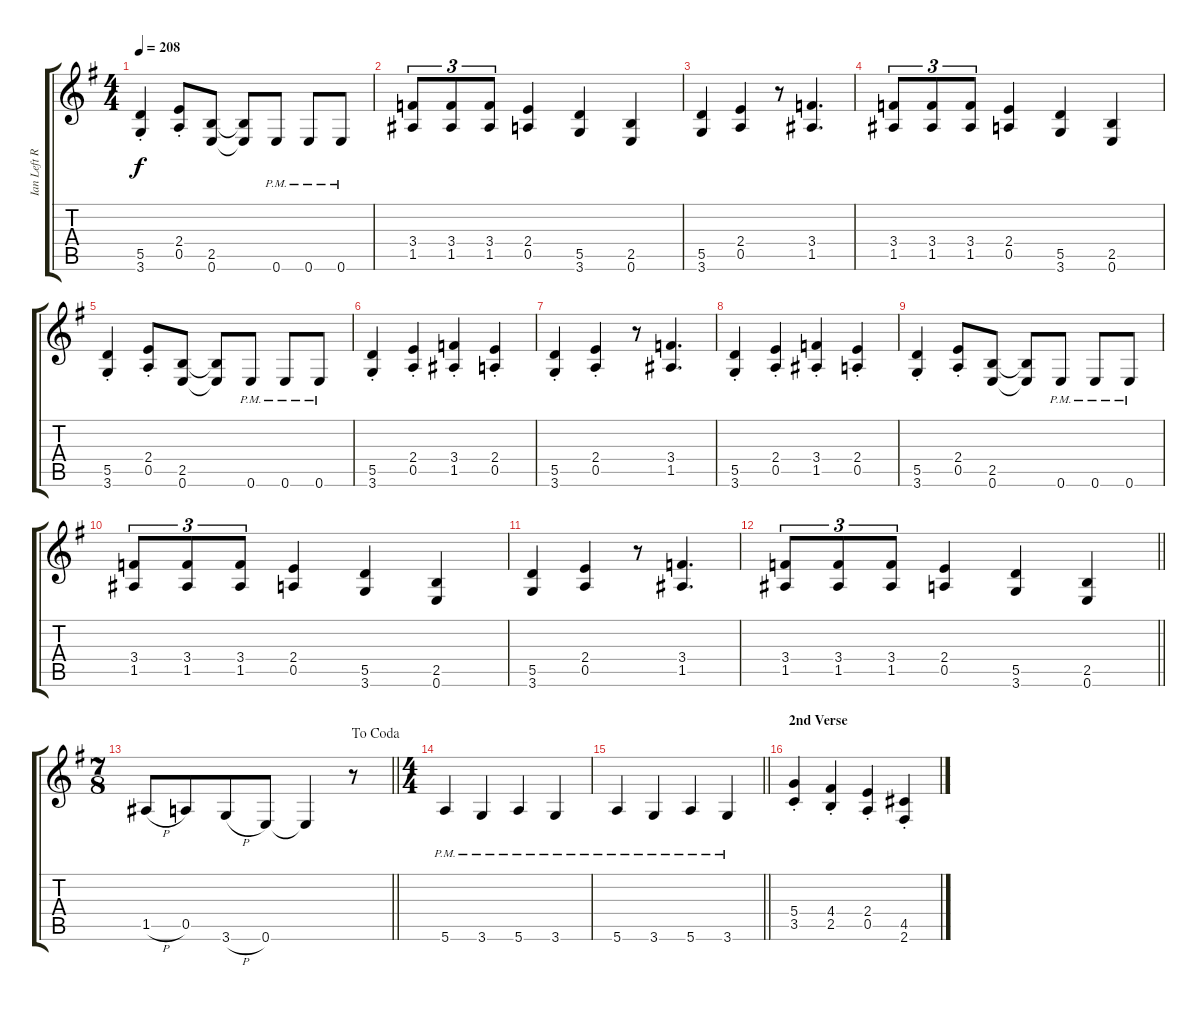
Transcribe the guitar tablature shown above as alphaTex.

\track ("Ian Left Rhy" "Ian Left R") {instrument distortionguitar}
\staff {score tabs}
\tuning (E4 B3 G3 D3 A2 E2) {hide}
\ts (4 4)
\tempo 208
\clef g2
\ks g
(5.5{st} 3.6{st}).4{dy f} (2.4{st} 0.5{st}).8 (2.5 0.6).8 (2.5{t} 0.6{t}).8 0.6{pm}.8 0.6{pm}.8 0.6{pm}.8 |
(3.4 1.5).8{tu (3 2)} (3.4 1.5).8{tu (3 2)} (3.4 1.5).8{tu (3 2)} (2.4 0.5).4 (5.5 3.6).4 (2.5 0.6).4 |
(5.5 3.6).4 (2.4 0.5).4 r.8 (3.4 1.5).4{d} |
(3.4 1.5).8{tu (3 2)} (3.4 1.5).8{tu (3 2)} (3.4 1.5).8{tu (3 2)} (2.4 0.5).4 (5.5 3.6).4 (2.5 0.6).4 |
(5.5{st} 3.6{st}).4 (2.4{st} 0.5{st}).8 (2.5 0.6).8 (2.5{t} 0.6{t}).8 0.6{pm}.8 0.6{pm}.8 0.6{pm}.8 |
(5.5{st} 3.6{st}).4 (2.4{st} 0.5{st}).4 (3.4{st} 1.5{st}).4 (2.4{st} 0.5{st}).4 |
(5.5{st} 3.6{st}).4 (2.4{st} 0.5{st}).4 r.8 (3.4 1.5).4{d} |
(5.5{st} 3.6{st}).4 (2.4{st} 0.5{st}).4 (3.4{st} 1.5{st}).4 (2.4{st} 0.5{st}).4 |
(5.5{st} 3.6{st}).4 (2.4{st} 0.5{st}).8 (2.5 0.6).8 (2.5{t} 0.6{t}).8 0.6{pm}.8 0.6{pm}.8 0.6{pm}.8 |
(3.4 1.5).8{tu (3 2)} (3.4 1.5).8{tu (3 2)} (3.4 1.5).8{tu (3 2)} (2.4 0.5).4 (5.5 3.6).4 (2.5 0.6).4 |
(5.5 3.6).4 (2.4 0.5).4 r.8 (3.4 1.5).4{d} |
\barLineRight lightlight
(3.4 1.5).8{tu (3 2)} (3.4 1.5).8{tu (3 2)} (3.4 1.5).8{tu (3 2)} (2.4 0.5).4 (5.5 3.6).4 (2.5 0.6).4 |
\ts (7 8)
\jump dacoda
\barLineRight lightlight
1.5{h}.8 0.5.8 3.6{h}.8 0.6.8 0.6{t}.4 r.8 |
\ts (4 4)
5.6{pm}.4 3.6{pm}.4 5.6{pm}.4 3.6{pm}.4 |
\barLineRight lightlight
5.6{pm}.4 3.6{pm}.4 5.6{pm}.4 3.6{pm}.4 |
\section ("" "2nd Verse")
(5.4{st} 3.5{st}).4 (4.4{st} 2.5{st}).4 (2.4{st} 0.5{st}).4 (4.5{st} 2.6{st}).4
